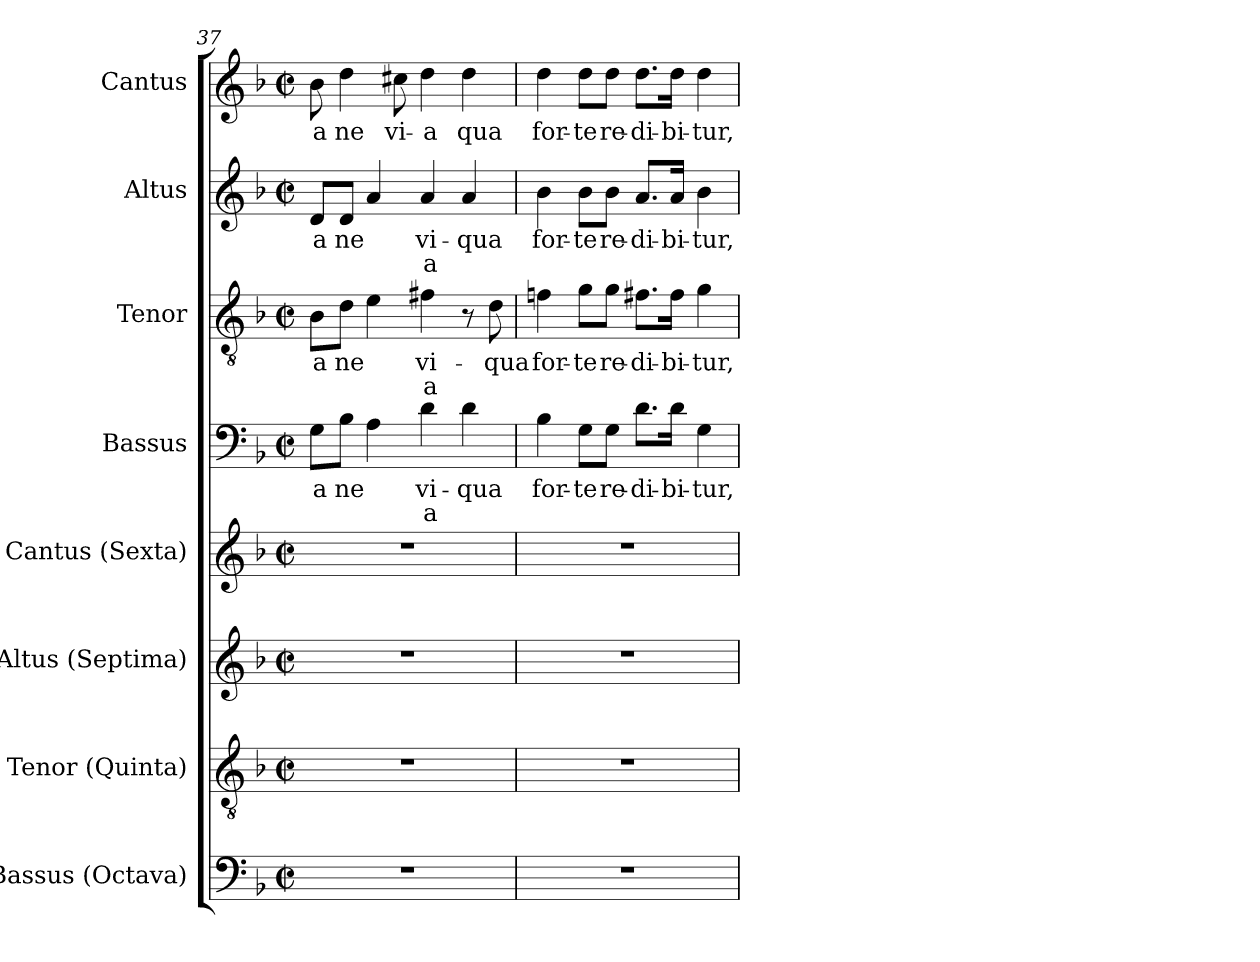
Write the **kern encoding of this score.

**kern	**kern	**kern	**kern	**kern	**text	**text	**kern	**text	**text	**kern	**text	**text	**kern	**text
*part8	*part7	*part6	*part5	*part4	*part4	*part4	*part3	*part3	*part3	*part2	*part2	*part2	*part1	*part1
*staff8	*staff7	*staff6	*staff5	*staff4	*staff4	*staff4	*staff3	*staff3	*staff3	*staff2	*staff2	*staff2	*staff1	*staff1
*I"Bassus (Octava)	*I"Tenor (Quinta)	*I"Altus (Septima)	*I"Cantus (Sexta)	*I"Bassus	*	*	*I"Tenor	*	*	*I"Altus	*	*	*I"Cantus	*
*I'B.	*I'T.	*I'A.	*I'S.	*I'B.	*	*	*I'T.	*	*	*I'A.	*	*	*I'S.	*
*clefF4	*clefGv2	*clefG2	*clefG2	*clefF4	*	*	*clefGv2	*	*	*clefG2	*	*	*clefG2	*
*	*ITrd7c12	*	*	*	*	*	*ITrd7c12	*	*	*	*	*	*	*
*k[b-]	*k[b-]	*k[b-]	*k[b-]	*k[b-]	*	*	*k[b-]	*	*	*k[b-]	*	*	*k[b-]	*
*F:	*F:	*F:	*F:	*F:	*	*	*F:	*	*	*F:	*	*	*F:	*
*M2/2	*M2/2	*M2/2	*M2/2	*M2/2	*	*	*M2/2	*	*	*M2/2	*	*	*M2/2	*
*met(c|)	*met(c|)	*met(c|)	*met(c|)	*met(c|)	*	*	*met(c|)	*	*	*met(c|)	*	*	*met(c|)	*
=37	=37	=37	=37	=37	=37	=37	=37	=37	=37	=37	=37	=37	=37	=37
!	!	!	!	!	!LO:LY:b:color=#000000	!	!	!	!	!	!	!	!	!
!	!	!	!	!	!	!	!	!LO:LY:b:color=#000000	!	!	!	!	!	!
!	!	!	!	!	!	!	!	!	!	!	!LO:LY:b:color=#000000	!	!	!
!	!	!	!	!	!	!	!	!	!	!	!	!	!	!LO:LY:b:color=#000000
1r	1r	1r	1r	8Gi\L	-a	.	8BB-i\L	-a	.	8di/L	-a	.	8b-i\	-a
!	!	!	!	!	!LO:LY:b:color=#000000	!	!	!	!	!	!	!	!	!
!	!	!	!	!	!	!	!	!LO:LY:b:color=#000000	!	!	!	!	!	!
!	!	!	!	!	!	!	!	!	!	!	!LO:LY:b:color=#000000	!	!	!
!	!	!	!	!	!	!	!	!	!	!	!	!	!	!LO:LY:b:color=#000000
.	.	.	.	8B-i\J	ne	.	8Di\J	ne	.	8di/J	ne	.	4ddi\	ne
.	.	.	.	4Ai\	.	.	4Ei\	.	.	4ai/	.	.	.	.
!	!	!	!	!	!	!	!	!	!	!	!	!	!	!LO:LY:b:color=#000000
.	.	.	.	.	.	.	.	.	.	.	.	.	8cc#Xi\	vi-
!	!	!	!	!	!LO:LY:b:color=#000000	!LO:LY:b:color=#000000	!	!	!	!	!	!	!	!
!	!	!	!	!	!	!	!	!LO:LY:b:color=#000000	!LO:LY:b:color=#000000	!	!	!	!	!
!	!	!	!	!	!	!	!	!	!	!	!LO:LY:b:color=#000000	!LO:LY:b:color=#000000	!	!
!	!	!	!	!	!	!	!	!	!	!	!	!	!	!LO:LY:b:color=#000000
.	.	.	.	4di\	vi-	-a	4F#Xi\	vi-	-a	4ai/	vi-	-a	4ddi\	-a
!	!	!	!	!	!LO:LY:b:color=#000000	!	!	!	!	!	!	!	!	!
!	!	!	!	!	!	!	!	!	!	!	!LO:LY:b:color=#000000	!	!	!
!	!	!	!	!	!	!	!	!	!	!	!	!	!	!LO:LY:b:color=#000000
.	.	.	.	4di\	qua	.	8r	.	.	4ai/	qua	.	4ddi\	qua
!	!	!	!	!	!	!	!	!LO:LY:b:color=#000000	!	!	!	!	!	!
.	.	.	.	.	.	.	8Di\	qua	.	.	.	.	.	.
=38	=38	=38	=38	=38	=38	=38	=38	=38	=38	=38	=38	=38	=38	=38
!	!	!	!	!	!LO:LY:b:color=#000000	!	!	!	!	!	!	!	!	!
!	!	!	!	!	!	!	!	!LO:LY:b:color=#000000	!	!	!	!	!	!
!	!	!	!	!	!	!	!	!	!	!	!LO:LY:b:color=#000000	!	!	!
!	!	!	!	!	!	!	!	!	!	!	!	!	!	!LO:LY:b:color=#000000
1r	1r	1r	1r	4B-i\	for-	.	4Fni\	for-	.	4b-i\	for-	.	4ddi\	for-
!	!	!	!	!	!LO:LY:b:color=#000000	!	!	!	!	!	!	!	!	!
!	!	!	!	!	!	!	!	!LO:LY:b:color=#000000	!	!	!	!	!	!
!	!	!	!	!	!	!	!	!	!	!	!LO:LY:b:color=#000000	!	!	!
!	!	!	!	!	!	!	!	!	!	!	!	!	!	!LO:LY:b:color=#000000
.	.	.	.	8Gi\L	-te	.	8Gi\L	-te	.	8b-i\L	-te	.	8ddi\L	-te
!	!	!	!	!	!LO:LY:b:color=#000000	!	!	!	!	!	!	!	!	!
!	!	!	!	!	!	!	!	!LO:LY:b:color=#000000	!	!	!	!	!	!
!	!	!	!	!	!	!	!	!	!	!	!LO:LY:b:color=#000000	!	!	!
!	!	!	!	!	!	!	!	!	!	!	!	!	!	!LO:LY:b:color=#000000
.	.	.	.	8Gi\J	re-	.	8Gi\J	re-	.	8b-i\J	re-	.	8ddi\J	re-
!	!	!	!	!	!LO:LY:b:color=#000000	!	!	!	!	!	!	!	!	!
!	!	!	!	!	!	!	!	!LO:LY:b:color=#000000	!	!	!	!	!	!
!	!	!	!	!	!	!	!	!	!	!	!LO:LY:b:color=#000000	!	!	!
!	!	!	!	!	!	!	!	!	!	!	!	!	!	!LO:LY:b:color=#000000
.	.	.	.	8.di\L	-di-	.	8.F#Xi\L	-di-	.	8.ai/L	-di-	.	8.ddi\L	-di-
!	!	!	!	!	!LO:LY:b:color=#000000	!	!	!	!	!	!	!	!	!
!	!	!	!	!	!	!	!	!LO:LY:b:color=#000000	!	!	!	!	!	!
!	!	!	!	!	!	!	!	!	!	!	!LO:LY:b:color=#000000	!	!	!
!	!	!	!	!	!	!	!	!	!	!	!	!	!	!LO:LY:b:color=#000000
.	.	.	.	16di\Jk	-bi-	.	16F#i\Jk	-bi-	.	16ai/Jk	-bi-	.	16ddi\Jk	-bi-
!	!	!	!	!	!LO:LY:b:color=#000000	!	!	!	!	!	!	!	!	!
!	!	!	!	!	!	!	!	!LO:LY:b:color=#000000	!	!	!	!	!	!
!	!	!	!	!	!	!	!	!	!	!	!LO:LY:b:color=#000000	!	!	!
!	!	!	!	!	!	!	!	!	!	!	!	!	!	!LO:LY:b:color=#000000
.	.	.	.	4Gi\	-tur,	.	4Gi\	-tur,	.	4b-i\	-tur,	.	4ddi\	-tur,
=	=	=	=	=	=	=	=	=	=	=	=	=	=	=
*-	*-	*-	*-	*-	*-	*-	*-	*-	*-	*-	*-	*-	*-	*-
